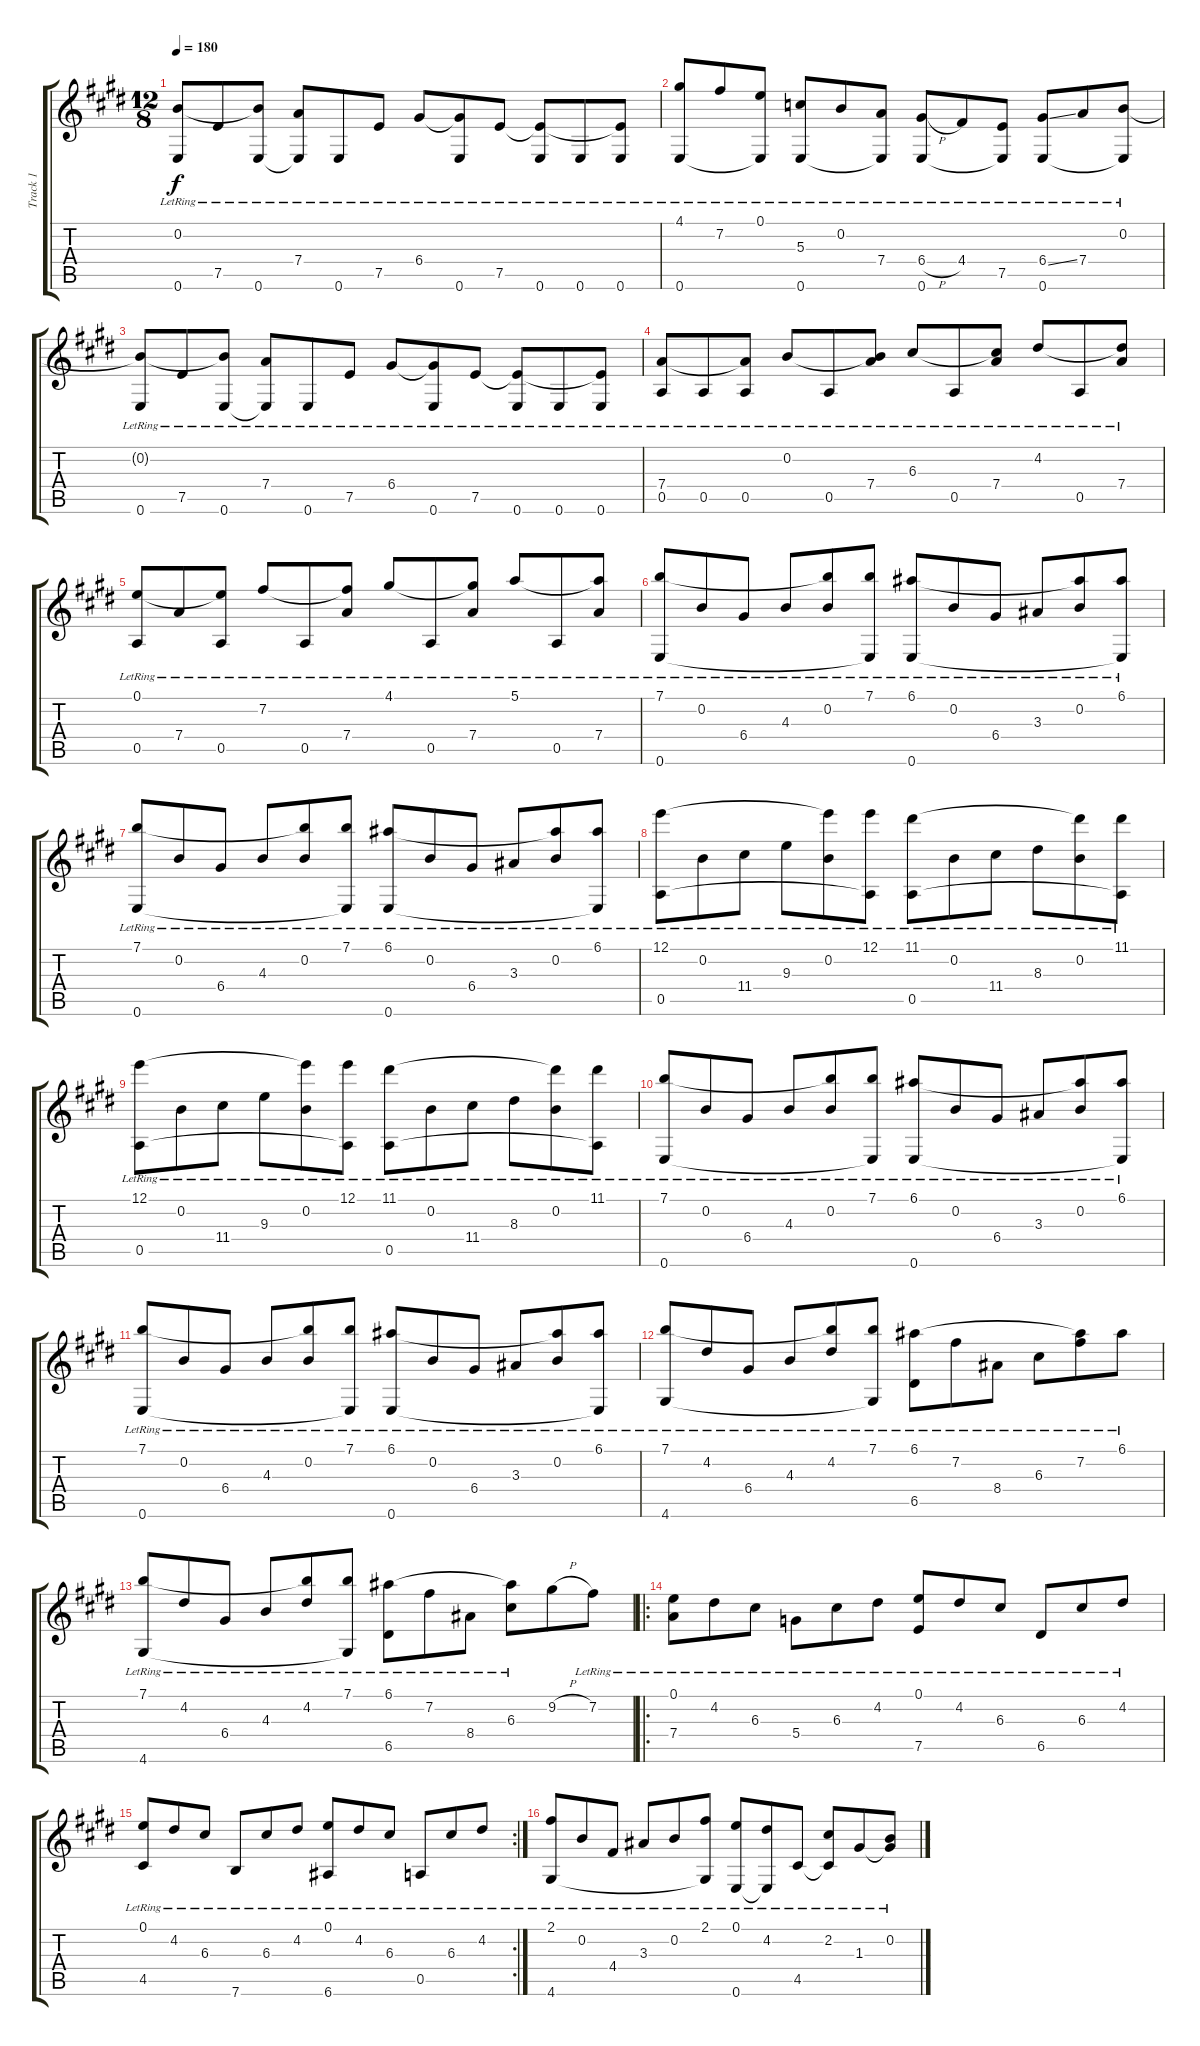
\track ("Track 1" "Track 1") {instrument acousticguitarsteel}
\staff {score tabs}
\tuning (E4 B3 G3 D3 A2 E2) {hide}
\ts (12 8)
\tempo 180
\clef g2
\ks e
(0.2{t} 0.6{lr}).8{dy f} 7.5{lr}.8 (0.2{t} 0.6{lr}).8 (7.4{lr} 0.6{t}).8 0.6{lr}.8 7.5{lr}.8 6.4{lr}.8 (6.4{t} 0.6{lr}).8 7.5{lr}.8 (7.5{t} 0.6{lr}).8 0.6{lr}.8 (7.5{t} 0.6{lr}).8 |
(4.1{lr} 0.6{lr}).8 7.2{lr}.8 (0.1{lr} 0.6{t}).8 (5.3{lr} 0.6{lr}).8 0.2{lr}.8 (7.4{lr} 0.6{t}).8 (6.4{h} 0.6{lr}).8 4.4{lr}.8 (7.5{lr} 0.6{t}).8 (6.4{ss} 0.6{lr}).8 7.4{lr}.8 (0.2{lr} 0.6{t}).8 |
(0.2{t} 0.6{lr}).8 7.5{lr}.8 (0.2{t} 0.6{lr}).8 (7.4{lr} 0.6{t}).8 0.6{lr}.8 7.5{lr}.8 6.4{lr}.8 (6.4{t} 0.6{lr}).8 7.5{lr}.8 (7.5{t} 0.6{lr}).8 0.6{lr}.8 (7.5{t} 0.6{lr}).8 |
(7.4{lr} 0.5{lr}).8 0.5{lr}.8 (7.4{t} 0.5{lr}).8 0.2{lr}.8 0.5{lr}.8 (0.2{t} 7.4{lr}).8 6.3{lr}.8 0.5{lr}.8 (6.3{t} 7.4{lr}).8 4.2{lr}.8 0.5{lr}.8 (4.2{t} 7.4{lr}).8 |
(0.1{lr} 0.5{lr}).8 7.4{lr}.8 (0.1{t} 0.5{lr}).8 7.2{lr}.8 0.5{lr}.8 (7.2{t} 7.4{lr}).8 4.1{lr}.8 0.5{lr}.8 (4.1{t} 7.4{lr}).8 5.1{lr}.8 0.5{lr}.8 (5.1{t} 7.4{lr}).8 |
(7.1{lr} 0.6{lr}).8 0.2{lr}.8 6.4{lr}.8 4.3{lr}.8 (7.1{t} 0.2{lr}).8 (7.1{lr} 0.6{t}).8 (6.1{lr} 0.6{lr}).8 0.2{lr}.8 6.4{lr}.8 3.3{lr}.8 (6.1{t} 0.2{lr}).8 (6.1{lr} 0.6{t}).8 |
(7.1{lr} 0.6{lr}).8 0.2{lr}.8 6.4{lr}.8 4.3{lr}.8 (7.1{t} 0.2{lr}).8 (7.1{lr} 0.6{t}).8 (6.1{lr} 0.6{lr}).8 0.2{lr}.8 6.4{lr}.8 3.3{lr}.8 (6.1{t} 0.2{lr}).8 (6.1{lr} 0.6{t}).8 |
(12.1{lr} 0.5{lr}).8 0.2{lr}.8 11.4{lr}.8 9.3{lr}.8 (12.1{t} 0.2{lr}).8 (12.1{lr} 0.5{t}).8 (11.1{lr} 0.5{lr}).8 0.2{lr}.8 11.4{lr}.8 8.3{lr}.8 (11.1{t} 0.2{lr}).8 (11.1{lr} 0.5{t}).8 |
(12.1{lr} 0.5{lr}).8 0.2{lr}.8 11.4{lr}.8 9.3{lr}.8 (12.1{t} 0.2{lr}).8 (12.1{lr} 0.5{t}).8 (11.1{lr} 0.5{lr}).8 0.2{lr}.8 11.4{lr}.8 8.3{lr}.8 (11.1{t} 0.2{lr}).8 (11.1{lr} 0.5{t}).8 |
(7.1{lr} 0.6{lr}).8 0.2{lr}.8 6.4{lr}.8 4.3{lr}.8 (7.1{t} 0.2{lr}).8 (7.1{lr} 0.6{t}).8 (6.1{lr} 0.6{lr}).8 0.2{lr}.8 6.4{lr}.8 3.3{lr}.8 (6.1{t} 0.2{lr}).8 (6.1{lr} 0.6{t}).8 |
(7.1{lr} 0.6{lr}).8 0.2{lr}.8 6.4{lr}.8 4.3{lr}.8 (7.1{t} 0.2{lr}).8 (7.1{lr} 0.6{t}).8 (6.1{lr} 0.6{lr}).8 0.2{lr}.8 6.4{lr}.8 3.3{lr}.8 (6.1{t} 0.2{lr}).8 (6.1{lr} 0.6{t}).8 |
(7.1{lr} 4.6{lr}).8 4.2{lr}.8 6.4{lr}.8 4.3{lr}.8 (7.1{t} 4.2{lr}).8 (7.1{lr} 4.6{t}).8 (6.1{lr} 6.5{lr}).8 7.2{lr}.8 8.4{lr}.8 6.3{lr}.8 (6.1{t} 7.2{lr}).8 6.1{lr}.8 |
(7.1{lr} 4.6{lr}).8 4.2{lr}.8 6.4{lr}.8 4.3{lr}.8 (7.1{t} 4.2{lr}).8 (7.1{lr} 4.6{t}).8 (6.1{lr} 6.5{lr}).8 7.2{lr}.8 8.4{lr}.8 (6.1{t} 6.3{lr}).8 9.2{h}.8 7.2{lr}.8 |
\ro
(0.1{lr} 7.4{lr}).8 4.2{lr}.8 6.3{lr}.8 5.4{lr}.8 6.3{lr}.8 4.2{lr}.8 (0.1{lr} 7.5{lr}).8 4.2{lr}.8 6.3{lr}.8 6.5{lr}.8 6.3{lr}.8 4.2{lr}.8 |
\rc 2
(0.1{lr} 4.5{lr}).8 4.2{lr}.8 6.3{lr}.8 7.6{lr}.8 6.3{lr}.8 4.2{lr}.8 (0.1{lr} 6.6{lr}).8 4.2{lr}.8 6.3{lr}.8 0.5{lr}.8 6.3{lr}.8 4.2{lr}.8 |
(2.1{lr} 4.6{lr}).8 0.2{lr}.8 4.4{lr}.8 3.3{lr}.8 0.2{lr}.8 (2.1{lr} 4.6{t}).8 (0.1{lr} 0.6{lr}).8 (4.2{lr} 0.6{t}).8 4.5{lr}.8 (2.2{lr} 4.5{t}).8 1.3{lr}.8 (0.2{lr} 1.3{t}).8
